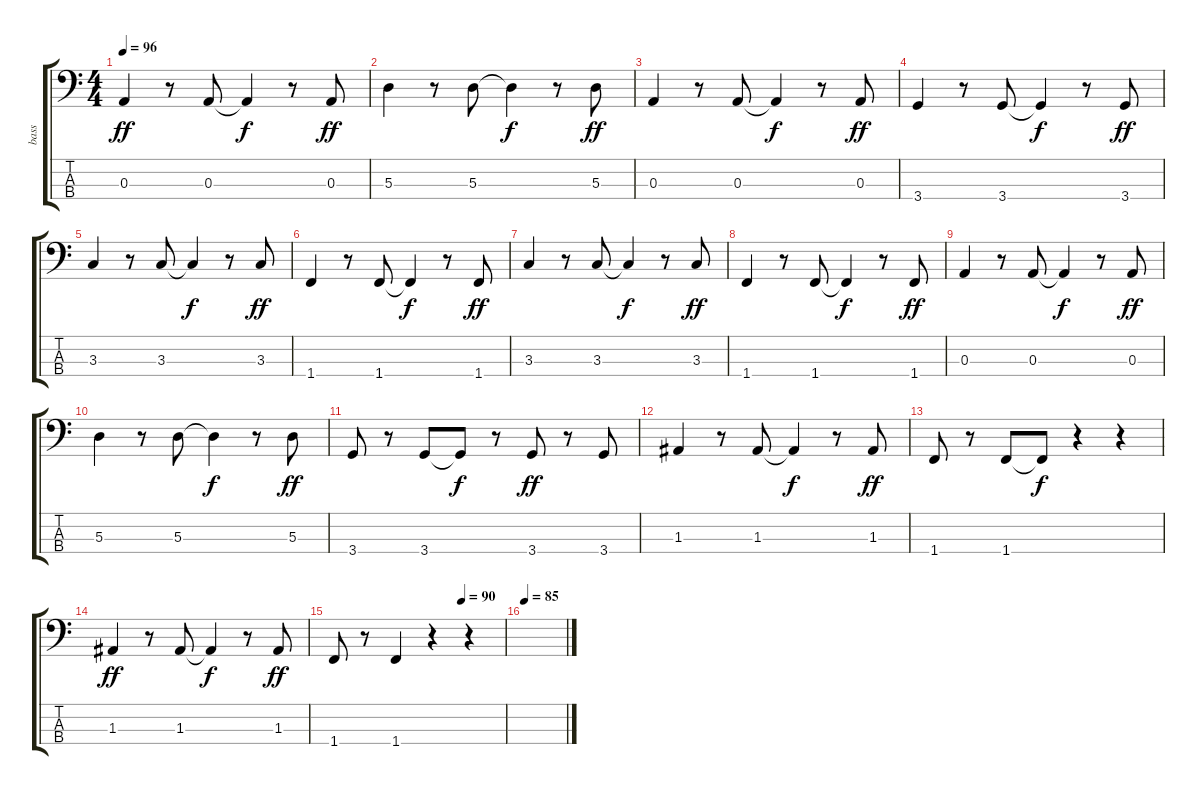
\track ("bass" "bass") {instrument electricbassfinger}
\staff {score tabs}
\tuning (G2 D2 A1 E1) {hide}
\ts (4 4)
\tempo 96
\clef f4
\ks c
0.3.4{dy ff} r.8 0.3.8 0.3{t}.4{dy f} r.8 0.3.8{dy ff} |
5.3.4 r.8 5.3.8 5.3{t}.4{dy f} r.8 5.3.8{dy ff} |
0.3.4 r.8 0.3.8 0.3{t}.4{dy f} r.8 0.3.8{dy ff} |
3.4.4 r.8 3.4.8 3.4{t}.4{dy f} r.8 3.4.8{dy ff} |
3.3.4 r.8 3.3.8 3.3{t}.4{dy f} r.8 3.3.8{dy ff} |
1.4.4 r.8 1.4.8 1.4{t}.4{dy f} r.8 1.4.8{dy ff} |
3.3.4 r.8 3.3.8 3.3{t}.4{dy f} r.8 3.3.8{dy ff} |
1.4.4 r.8 1.4.8 1.4{t}.4{dy f} r.8 1.4.8{dy ff} |
0.3.4 r.8 0.3.8 0.3{t}.4{txt "" dy f} r.8 0.3.8{dy ff} |
5.3.4 r.8 5.3.8 5.3{t}.4{dy f} r.8 5.3.8{dy ff} |
3.4.8 r.8 3.4.8 3.4{t}.8{dy f} r.8 3.4.8{dy ff} r.8 3.4.8 |
1.3.4 r.8 1.3.8 1.3{t}.4{dy f} r.8 1.3.8{dy ff} |
1.4.8 r.8 1.4.8 1.4{t}.8{dy f} r.4 r.4 |
1.3.4{dy ff} r.8 1.3.8 1.3{t}.4{dy f} r.8 1.3.8{dy ff} |
\tempo (90 0.75)
1.4.8 r.8 1.4.4 r.4 r.4 |
\tempo 85
